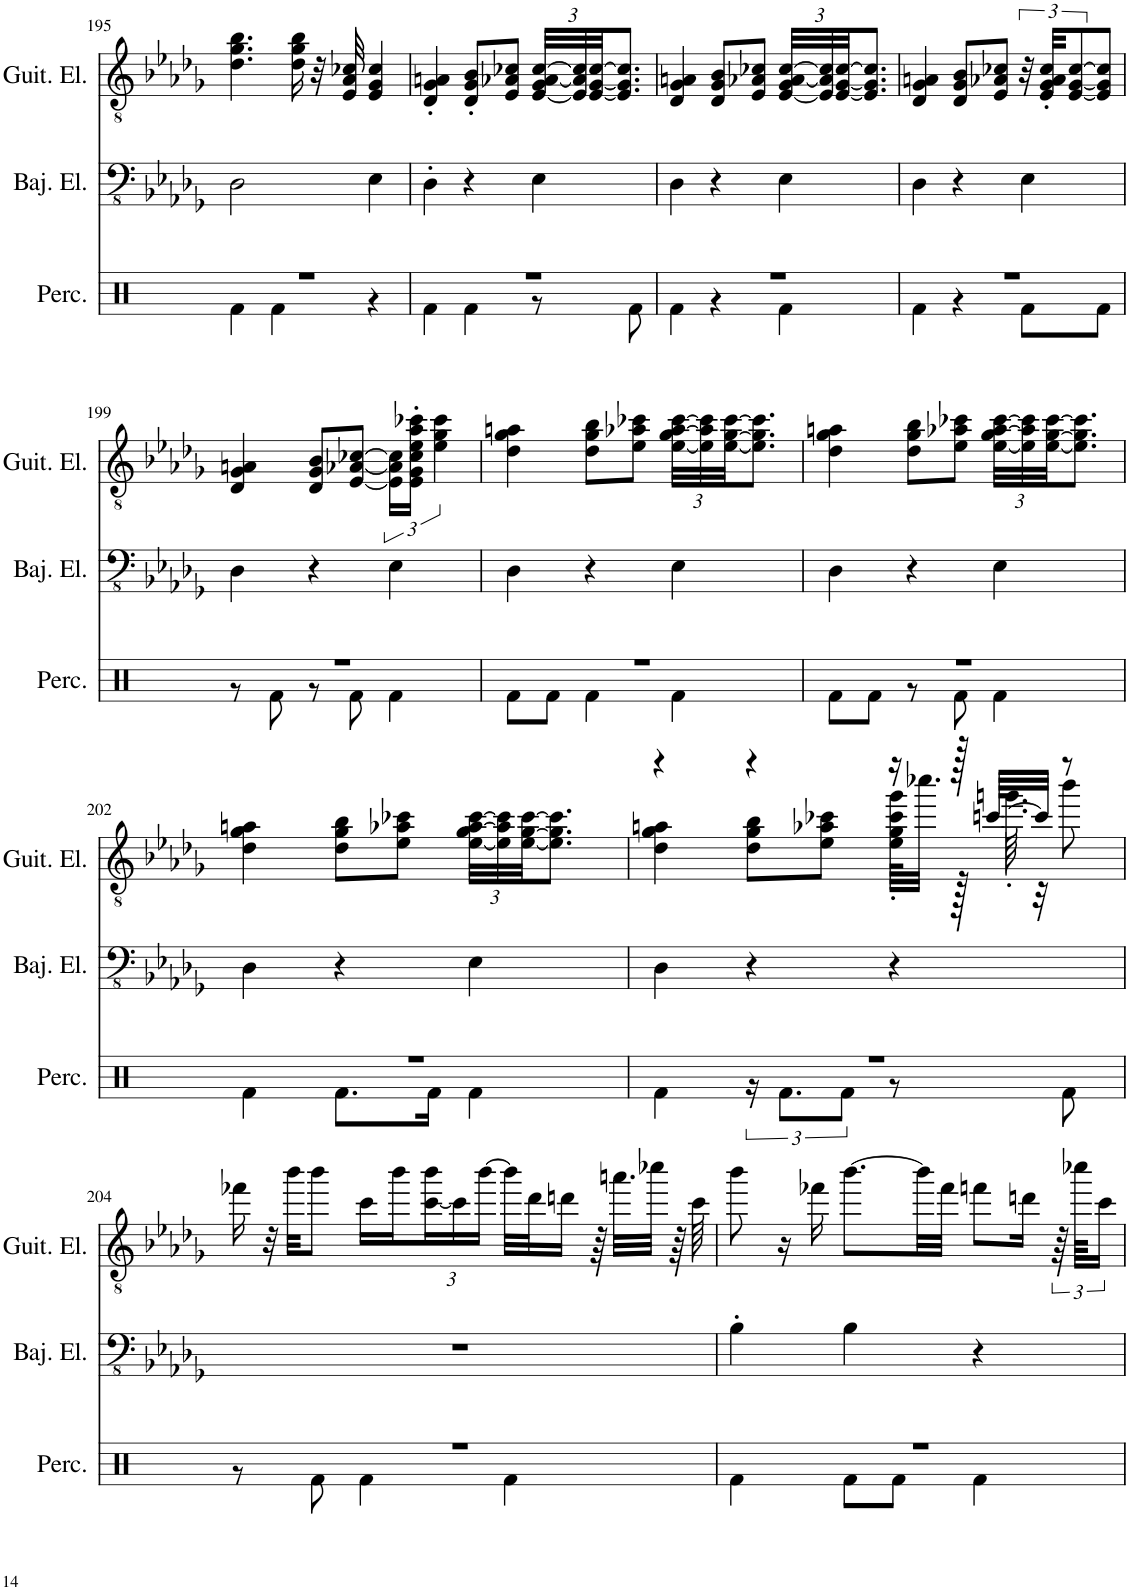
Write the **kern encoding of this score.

**kern	**kern	**kern
*part3	*part2	*part1
*staff3	*staff2	*staff1
*I"Set de percusión	*I"Bajo eléctrico	*I"Guitarra eléctrica
*I'Perc.	*I'Baj. El.	*I'Guit. El.
!!LO:PB:g=z
*clefX	*clefFv4	*clefGv2
*k[]	*k[b-e-a-d-g-]	*k[b-e-a-d-g-]
*M3/4	*M3/4	*M3/4
=195	=195	=195
*^	*	*
2.r	4Rf\	2DD-\	4.d-\ 4.g-\ 4.b-\
.	4Rf\	.	.
.	.	.	16d-\ 16g-\ 16b-\
.	.	.	32r
.	.	.	32E-/ 32A-/ 32c-X/
.	4r	4EE-\	4E-/ 4G-/ 4c-/
=196	=196	=196	=196
2.r	4Rf\	4DD-'\	4D-/' 4G-/' 4An/'
.	4Rf\	4r	8D-/' 8G-/' 8B-/'L
.	.	.	8E-/ 8A-X/ 8c-X/J
*	*	*	*Xbrackettup
.	8r	4EE-\	[48E-/ 48G-/ [48A-/ [48c-/LLL
.	.	.	48E-/] 48A-/] 48c-/]
.	.	.	[48E-/ [48G-/ [48c-/JJ
.	.	.	8.E-/] 8.G-/] 8.c-/]J
.	8Rf\	.	.
=197	=197	=197	=197
2.r	4Rf\	4DD-\	4D-/ 4G-/ 4An/
.	4r	4r	8D-/ 8G-/ 8B-/L
.	.	.	8E-/ 8A-X/ 8c-X/J
.	4Rf\	4EE-\	[48E-/ 48G-/ [48A-/ [48c-/LLL
.	.	.	48E-/] 48A-/] 48c-/]
.	.	.	[48E-/ [48G-/ [48c-/JJ
.	.	.	8.E-/] 8.G-/] 8.c-/]J
=198	=198	=198	=198
2.r	4Rf\	4DD-\	4D-/ 4G-/ 4An/
.	4r	4r	8D-/ 8G-/ 8B-/L
.	.	.	8E-/ 8A-X/ 8c-X/J
*	*	*	*brackettup
.	8Rf\L	4EE-\	48r
.	.	.	48E-/' 48G-/' 48A-/' 48c-/'KKL
.	.	.	[12E-/ [12G-/ [12c-/
.	8Rf\J	.	8E-/] 8G-/] 8c-/]J
!!LO:LB:g=z
=199	=199	=199	=199
2.r	8r	4DD-\	4D-/ 4G-/ 4An/
.	8Rf\	.	.
.	8r	4r	8D-/ 8G-/ 8B-/L
.	8Rf\	.	[8E-/ [8A-X/ [8c-X/J
.	4Rf\	4EE-\	24E-\] 24A-\] 24c-\]LL
.	.	.	24E-\' 24G-\' 24c-\' 24e-\' 24a-\' 24cc-X\'JJ
.	.	.	6e-\ 6g-\ 6cc-\
=200	=200	=200	=200
2.r	8Rf\L	4DD-\	4d-\ 4g-\ 4an\
.	8Rf\J	.	.
.	4Rf\	4r	8d-\ 8g-\ 8b-\L
.	.	.	8e-\ 8a-X\ 8cc-X\J
*	*	*	*Xbrackettup
.	4Rf\	4EE-\	[48e-\ 48g-\ [48a-\ [48cc-\LLL
.	.	.	48e-\] 48a-\] 48cc-\]
.	.	.	[48e-\ [48g-\ [48cc-\JJ
.	.	.	8.e-\] 8.g-\] 8.cc-\]J
=201	=201	=201	=201
2.r	8Rf\L	4DD-\	4d-\ 4g-\ 4an\
.	8Rf\J	.	.
.	8r	4r	8d-\ 8g-\ 8b-\L
.	8Rf\	.	8e-\ 8a-X\ 8cc-X\J
.	4Rf\	4EE-\	[48e-\ 48g-\ [48a-\ [48cc-\LLL
.	.	.	48e-\] 48a-\] 48cc-\]
.	.	.	[48e-\ [48g-\ [48cc-\JJ
.	.	.	8.e-\] 8.g-\] 8.cc-\]J
!!LO:LB:g=z
=202	=202	=202	=202
2.r	4Rf\	4DD-\	4d-\ 4g-\ 4an\
.	8.Rf\L	4r	8d-\ 8g-\ 8b-\L
.	.	.	8e-\ 8a-X\ 8cc-X\J
.	16Rf\Jk	.	.
.	4Rf\	4EE-\	[48e-\ 48g-\ [48a-\ [48cc-\LLL
.	.	.	48e-\] 48a-\] 48cc-\]
.	.	.	[48e-\ [48g-\ [48cc-\JJ
.	.	.	8.e-\] 8.g-\] 8.cc-\]J
=203	=203	=203	=203
*	*	*	*^
2.r	4Rf\	4DD-\	4r	4d-\ 4g-\ 4an\
.	24r	4r	4r	8d-\ 8g-\ 8b-\L
.	12.Rf\L	.	.	.
.	.	.	.	8e-\ 8a-X\ 8cc-X\J
.	12Rf\J	.	.	.
.	8r	4r	16r	64e-\' 64g-\' 64cc-\' 64gg-\'KLLL
.	.	.	.	32.ccc-X\JJJ
.	.	.	128r	128r
.	.	.	[64.ccn/KLLL	64.ggn'\
.	.	.	32cc/JJJ]	32r
.	8Rf\	.	8r	8bb-\
*	*	*	*v	*v
!!LO:LB:g=z
=204	=204	=204	=204
2.r	8r	2.r	16ff-X\
.	.	.	32r
.	.	.	32bb-\KKL
.	8Rf\	.	8bb-\J
.	4Rf\	.	16cc\LL
.	.	.	16bb-\
.	.	.	[24cc\ 24bb-\
.	.	.	24cc\]
.	.	.	[24bb-\JJ
.	4Rf\	.	32bb-\LLL]
.	.	.	32dd-\J
.	.	.	16ddn\JJ
.	.	.	64r
.	.	.	32.aan\LLL
.	.	.	32ccc-X\JJJ
.	.	.	64r
.	.	.	64cc\
=205	=205	=205	=205
2.r	4Rf\	4BB-'\	8bb-\
.	.	.	16r
.	.	.	16ff-X\
.	8Rf\L	4BB-\	[8.bb-\L
.	8Rf\J	.	.
.	.	.	32bb-\LL]
.	.	.	32ff-\JJJ
.	4Rf\	4r	8ffn\L
.	.	.	16ddn\Jk
*	*	*	*brackettup
.	.	.	96r
.	.	.	96ccc-X\KKLL
.	.	.	24cc\JJ
*v	*v	*	*
=	=	=
*-	*-	*-
